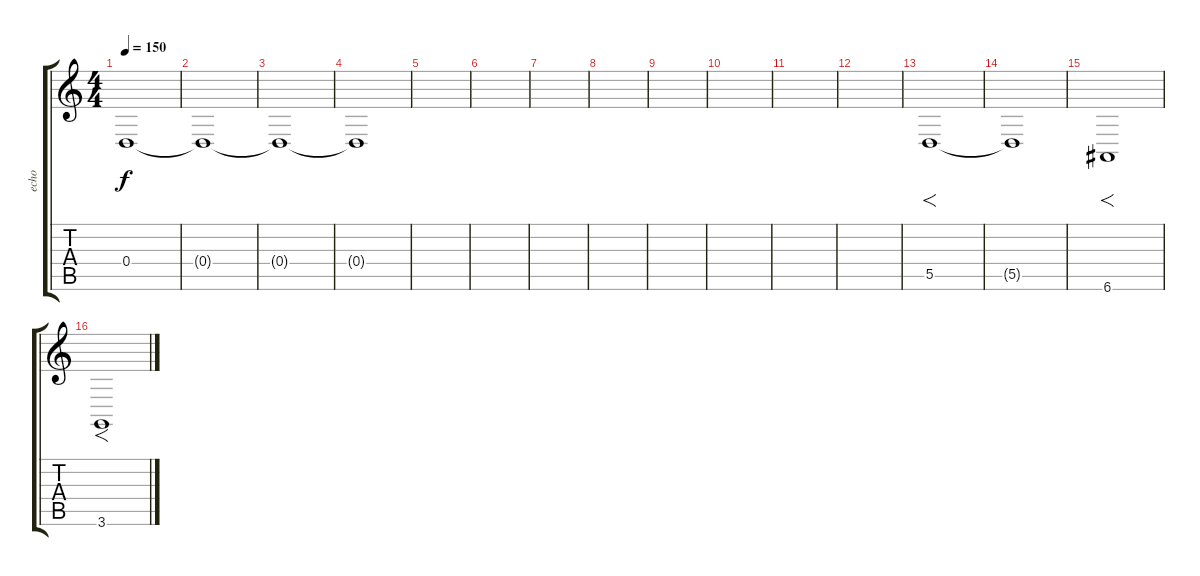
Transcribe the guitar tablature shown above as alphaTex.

\track ("echo" "echo") {instrument pad8sweep}
\staff {score tabs}
\tuning (E4 B3 G3 D3 A2 E2) {hide}
\ts (4 4)
\tempo 150
\clef g2
\ks c
0.4.1{dy f volume 12 instrument pad8sweep} |
0.4{t}.1 |
0.4{t}.1 |
0.4{t}.1 |
|
|
|
|
|
|
|
|
5.5.1{f} |
5.5{t}.1 |
6.6.1{f} |
3.6.1{f}
